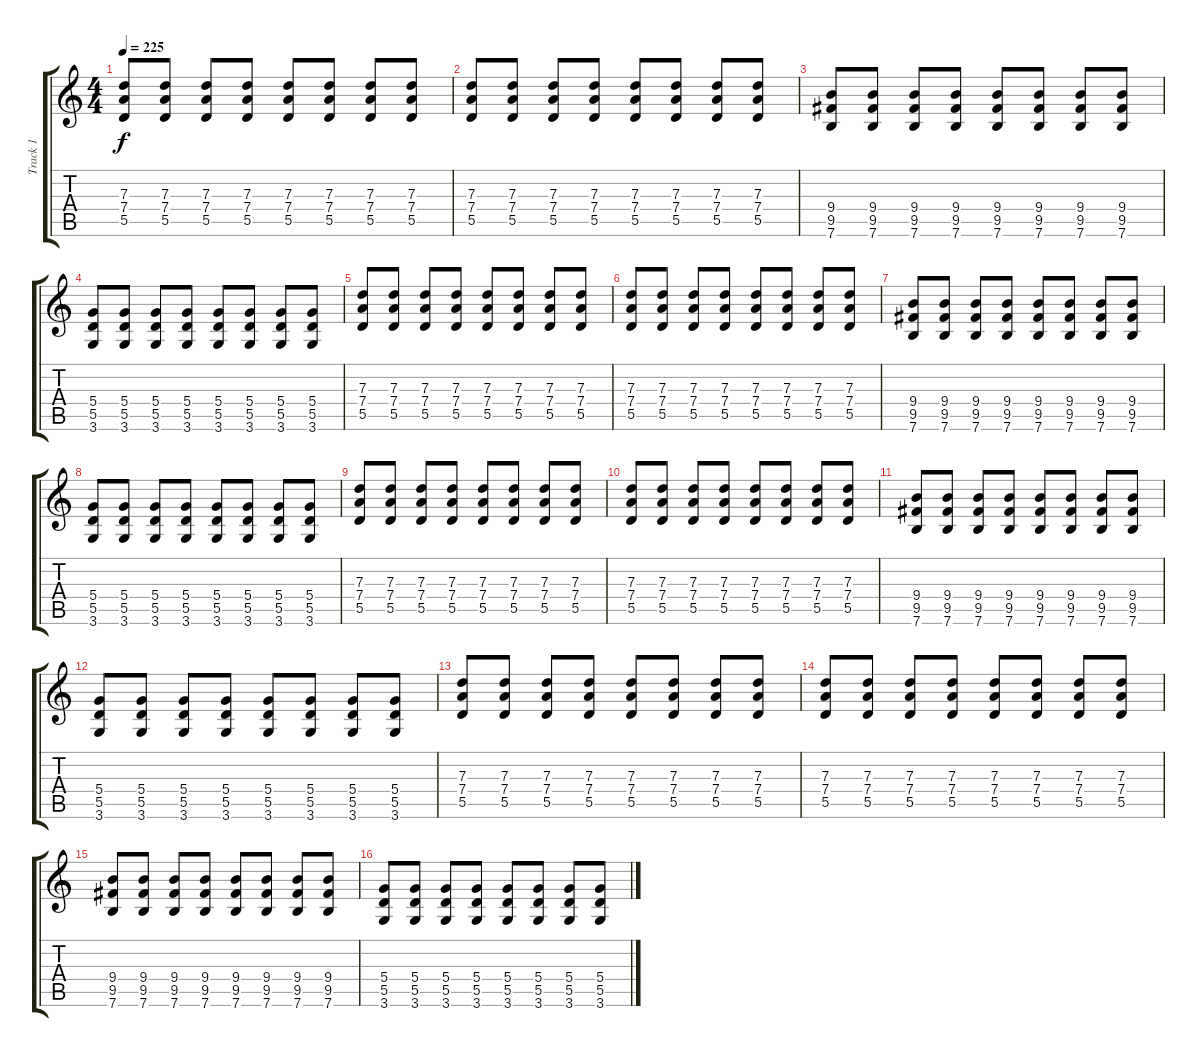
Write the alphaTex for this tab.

\track ("Track 1" "Track 1") {instrument overdrivenguitar}
\staff {score tabs}
\tuning (E4 B3 G3 D3 A2 E2) {hide}
\ts (4 4)
\tempo 225
\clef g2
\ks c
(7.3 7.4 5.5).8{dy f} (7.3 7.4 5.5).8 (7.3 7.4 5.5).8 (7.3 7.4 5.5).8 (7.3 7.4 5.5).8 (7.3 7.4 5.5).8 (7.3 7.4 5.5).8 (7.3 7.4 5.5).8 |
(7.3 7.4 5.5).8 (7.3 7.4 5.5).8 (7.3 7.4 5.5).8 (7.3 7.4 5.5).8 (7.3 7.4 5.5).8 (7.3 7.4 5.5).8 (7.3 7.4 5.5).8 (7.3 7.4 5.5).8 |
(9.4 9.5 7.6).8 (9.4 9.5 7.6).8 (9.4 9.5 7.6).8 (9.4 9.5 7.6).8 (9.4 9.5 7.6).8 (9.4 9.5 7.6).8 (9.4 9.5 7.6).8 (9.4 9.5 7.6).8 |
(5.4 5.5 3.6).8 (5.4 5.5 3.6).8 (5.4 5.5 3.6).8 (5.4 5.5 3.6).8 (5.4 5.5 3.6).8 (5.4 5.5 3.6).8 (5.4 5.5 3.6).8 (5.4 5.5 3.6).8 |
(7.3 7.4 5.5).8 (7.3 7.4 5.5).8 (7.3 7.4 5.5).8 (7.3 7.4 5.5).8 (7.3 7.4 5.5).8 (7.3 7.4 5.5).8 (7.3 7.4 5.5).8 (7.3 7.4 5.5).8 |
(7.3 7.4 5.5).8 (7.3 7.4 5.5).8 (7.3 7.4 5.5).8 (7.3 7.4 5.5).8 (7.3 7.4 5.5).8 (7.3 7.4 5.5).8 (7.3 7.4 5.5).8 (7.3 7.4 5.5).8 |
(9.4 9.5 7.6).8 (9.4 9.5 7.6).8 (9.4 9.5 7.6).8 (9.4 9.5 7.6).8 (9.4 9.5 7.6).8 (9.4 9.5 7.6).8 (9.4 9.5 7.6).8 (9.4 9.5 7.6).8 |
(5.4 5.5 3.6).8 (5.4 5.5 3.6).8 (5.4 5.5 3.6).8 (5.4 5.5 3.6).8 (5.4 5.5 3.6).8 (5.4 5.5 3.6).8 (5.4 5.5 3.6).8 (5.4 5.5 3.6).8 |
(7.3 7.4 5.5).8 (7.3 7.4 5.5).8 (7.3 7.4 5.5).8 (7.3 7.4 5.5).8 (7.3 7.4 5.5).8 (7.3 7.4 5.5).8 (7.3 7.4 5.5).8 (7.3 7.4 5.5).8 |
(7.3 7.4 5.5).8 (7.3 7.4 5.5).8 (7.3 7.4 5.5).8 (7.3 7.4 5.5).8 (7.3 7.4 5.5).8 (7.3 7.4 5.5).8 (7.3 7.4 5.5).8 (7.3 7.4 5.5).8 |
(9.4 9.5 7.6).8 (9.4 9.5 7.6).8 (9.4 9.5 7.6).8 (9.4 9.5 7.6).8 (9.4 9.5 7.6).8 (9.4 9.5 7.6).8 (9.4 9.5 7.6).8 (9.4 9.5 7.6).8 |
(5.4 5.5 3.6).8 (5.4 5.5 3.6).8 (5.4 5.5 3.6).8 (5.4 5.5 3.6).8 (5.4 5.5 3.6).8 (5.4 5.5 3.6).8 (5.4 5.5 3.6).8 (5.4 5.5 3.6).8 |
(7.3 7.4 5.5).8 (7.3 7.4 5.5).8 (7.3 7.4 5.5).8 (7.3 7.4 5.5).8 (7.3 7.4 5.5).8 (7.3 7.4 5.5).8 (7.3 7.4 5.5).8 (7.3 7.4 5.5).8 |
(7.3 7.4 5.5).8 (7.3 7.4 5.5).8 (7.3 7.4 5.5).8 (7.3 7.4 5.5).8 (7.3 7.4 5.5).8 (7.3 7.4 5.5).8 (7.3 7.4 5.5).8 (7.3 7.4 5.5).8 |
(9.4 9.5 7.6).8 (9.4 9.5 7.6).8 (9.4 9.5 7.6).8 (9.4 9.5 7.6).8 (9.4 9.5 7.6).8 (9.4 9.5 7.6).8 (9.4 9.5 7.6).8 (9.4 9.5 7.6).8 |
(5.4 5.5 3.6).8 (5.4 5.5 3.6).8 (5.4 5.5 3.6).8 (5.4 5.5 3.6).8 (5.4 5.5 3.6).8 (5.4 5.5 3.6).8 (5.4 5.5 3.6).8 (5.4 5.5 3.6).8
